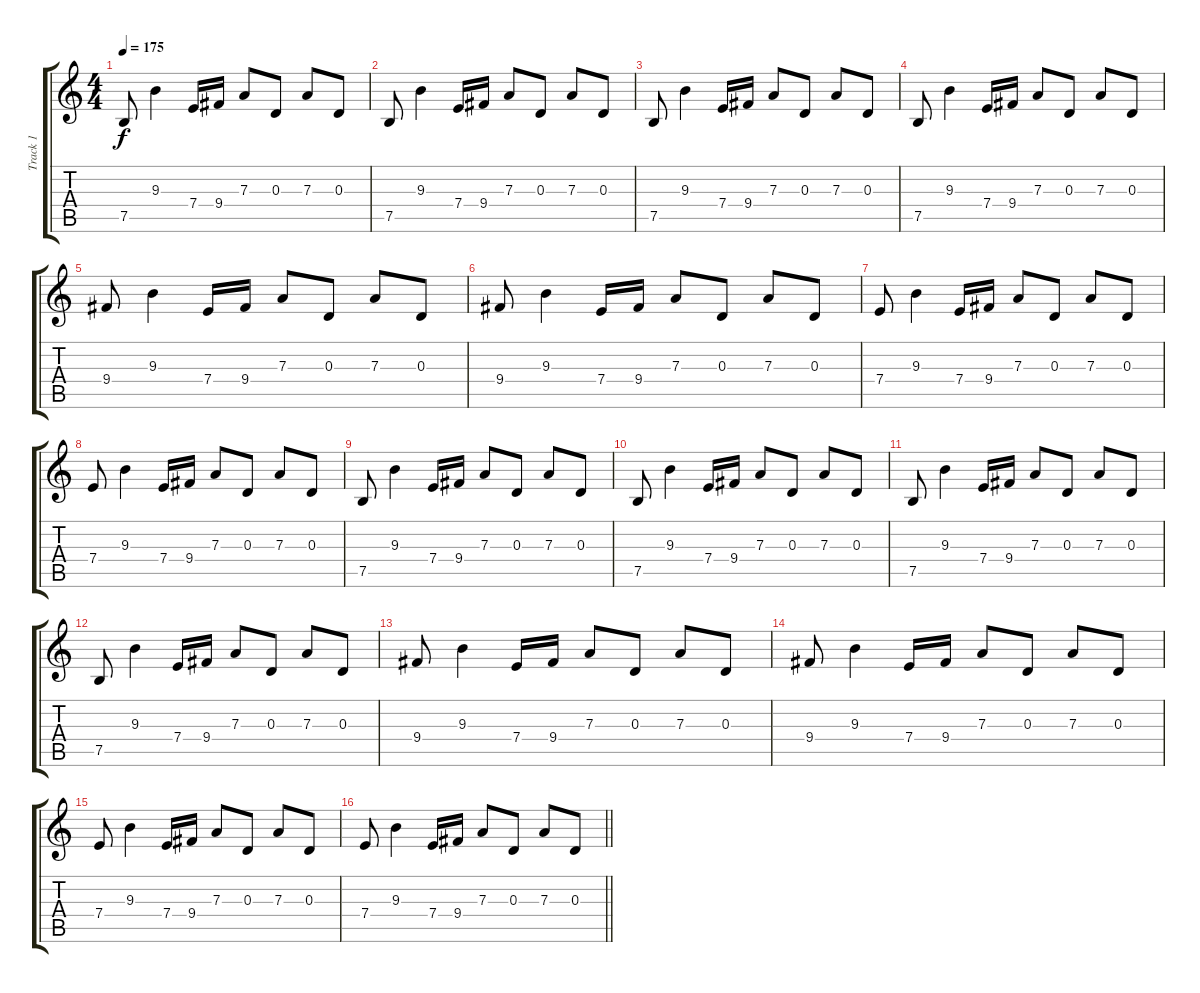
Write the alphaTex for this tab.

\track ("Track 1" "Track 1") {instrument distortionguitar}
\staff {score tabs}
\tuning (B3 Gb3 D3 A2 E2 B1) {hide}
\ts (4 4)
\section ("" "")
\tempo 175
\clef g2
\ks c
7.5.8{dy f} 9.3.4 7.4.16 9.4.16 7.3.8 0.3.8 7.3.8 0.3.8 |
7.5.8 9.3.4 7.4.16 9.4.16 7.3.8 0.3.8 7.3.8 0.3.8 |
7.5.8 9.3.4 7.4.16 9.4.16 7.3.8 0.3.8 7.3.8 0.3.8 |
7.5.8 9.3.4 7.4.16 9.4.16 7.3.8 0.3.8 7.3.8 0.3.8 |
9.4.8 9.3.4 7.4.16 9.4.16 7.3.8 0.3.8 7.3.8 0.3.8 |
9.4.8 9.3.4 7.4.16 9.4.16 7.3.8 0.3.8 7.3.8 0.3.8 |
7.4.8 9.3.4 7.4.16 9.4.16 7.3.8 0.3.8 7.3.8 0.3.8 |
7.4.8 9.3.4 7.4.16 9.4.16 7.3.8 0.3.8 7.3.8 0.3.8 |
7.5.8 9.3.4 7.4.16 9.4.16 7.3.8 0.3.8 7.3.8 0.3.8 |
7.5.8 9.3.4 7.4.16 9.4.16 7.3.8 0.3.8 7.3.8 0.3.8 |
7.5.8 9.3.4 7.4.16 9.4.16 7.3.8 0.3.8 7.3.8 0.3.8 |
7.5.8 9.3.4 7.4.16 9.4.16 7.3.8 0.3.8 7.3.8 0.3.8 |
9.4.8 9.3.4 7.4.16 9.4.16 7.3.8 0.3.8 7.3.8 0.3.8 |
9.4.8 9.3.4 7.4.16 9.4.16 7.3.8 0.3.8 7.3.8 0.3.8 |
7.4.8 9.3.4 7.4.16 9.4.16 7.3.8 0.3.8 7.3.8 0.3.8 |
\barLineRight lightlight
7.4.8 9.3.4 7.4.16 9.4.16 7.3.8 0.3.8 7.3.8 0.3.8
